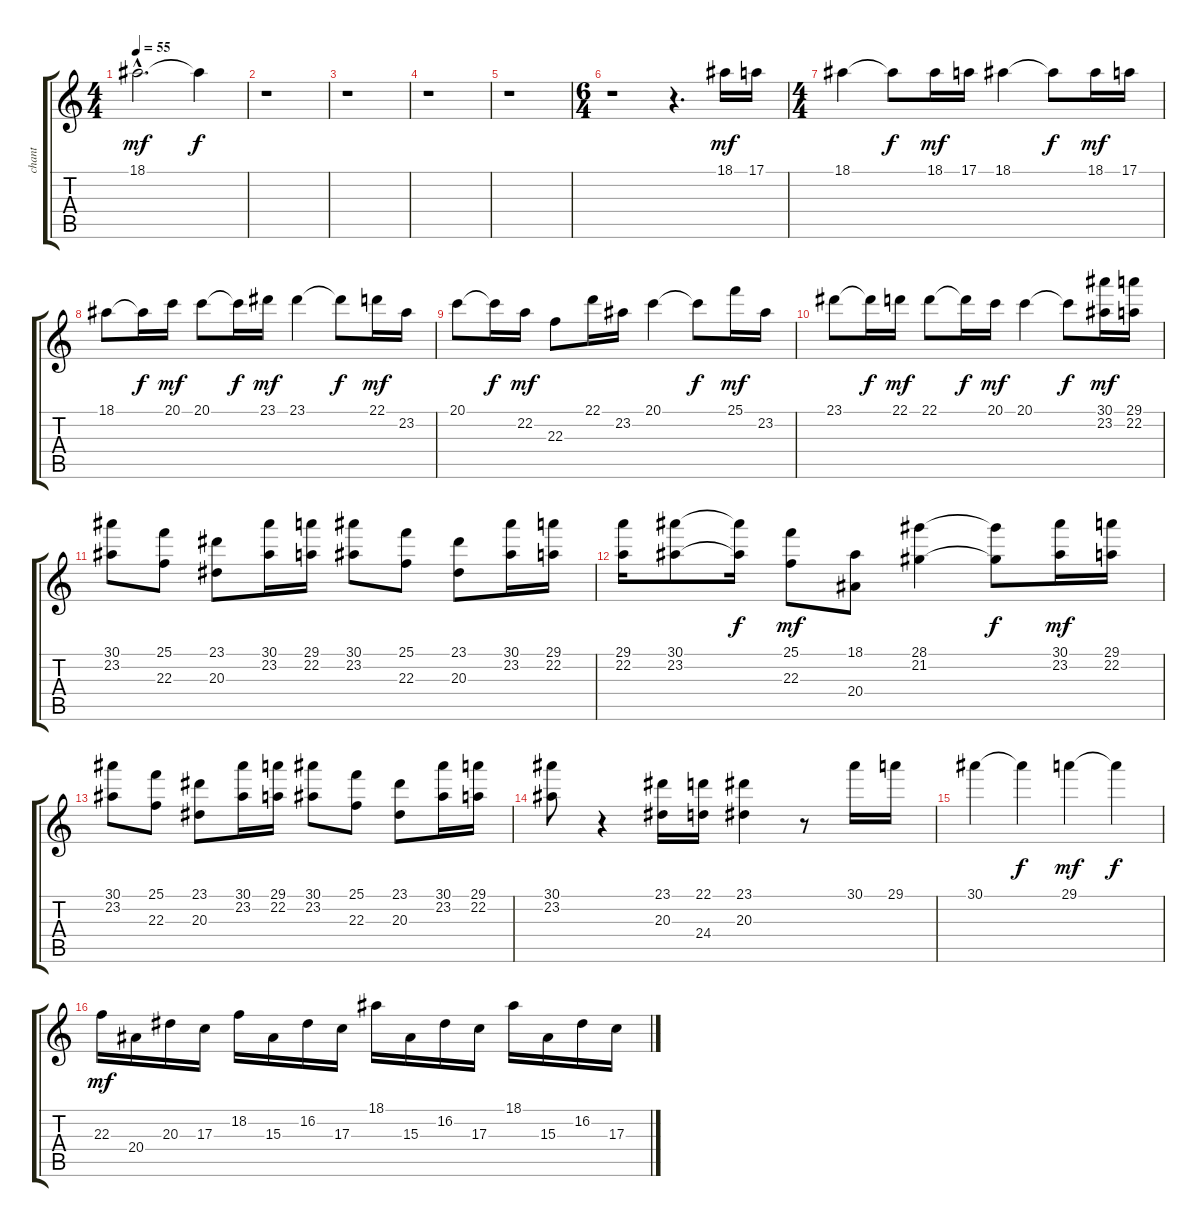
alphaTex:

\track ("chant" "chant") {instrument choiraahs}
\staff {score tabs}
\tuning (E4 B3 G3 D3 A2 E2) {hide}
\ts (4 4)
\tempo 55
\clef g2
\ks c
18.1{hac}.2{d dy mf instrument choiraahs} 18.1{t}.4{dy f} |
r.1 |
r.1 |
r.1 |
r.1 |
\ts (6 4)
r.1 r.4{d} 18.1.16{dy mf} 17.1.16 |
\ts (4 4)
18.1.4 18.1{t}.8{dy f} 18.1.16{dy mf} 17.1.16 18.1.4 18.1{t}.8{dy f} 18.1.16{dy mf} 17.1.16 |
18.1.8 18.1{t}.16{dy f} 20.1.16{dy mf} 20.1.8 20.1{t}.16{dy f} 23.1.16{dy mf} 23.1.4 23.1{t}.8{dy f} 22.1.16{dy mf} 23.2.16 |
20.1.8 20.1{t}.16{dy f} 22.2.16{dy mf} 22.3.8 22.1.16 23.2.16 20.1.4 20.1{t}.8{dy f} 25.1.16{dy mf} 23.2.16 |
23.1.8 23.1{t}.16{dy f} 22.1.16{dy mf} 22.1.8 22.1{t}.16{dy f} 20.1.16{dy mf} 20.1.4 20.1{t}.8{dy f} (30.1 23.2).16{dy mf} (29.1 22.2).16 |
(30.1 23.2).8 (25.1 22.3).8 (23.1 20.3).8 (30.1 23.2).16 (29.1 22.2).16 (30.1 23.2).8 (25.1 22.3).8 (23.1 20.3).8 (30.1 23.2).16 (29.1 22.2).16 |
(29.1 22.2).16 (30.1 23.2).8 (30.1{t} 23.2{t}).16{dy f} (25.1 22.3).8{dy mf} (18.1 20.4).8 (28.1 21.2).4 (28.1{t} 21.2{t}).8{dy f} (30.1 23.2).16{dy mf} (29.1 22.2).16 |
(30.1 23.2).8 (25.1 22.3).8 (23.1 20.3).8 (30.1 23.2).16 (29.1 22.2).16 (30.1 23.2).8 (25.1 22.3).8 (23.1 20.3).8 (30.1 23.2).16 (29.1 22.2).16 |
(30.1 23.2).8 r.4 (23.1 20.3).16 (22.1 24.4).16 (23.1 20.3).4 r.8 30.1.16 29.1.16 |
30.1.4 30.1{t}.4{dy f} 29.1.4{dy mf} 29.1{t}.4{dy f} |
22.3.16{dy mf} 20.4.16 20.3.16 17.3.16 18.2.16 15.3.16 16.2.16 17.3.16 18.1.16 15.3.16 16.2.16 17.3.16 18.1.16 15.3.16 16.2.16 17.3.16
